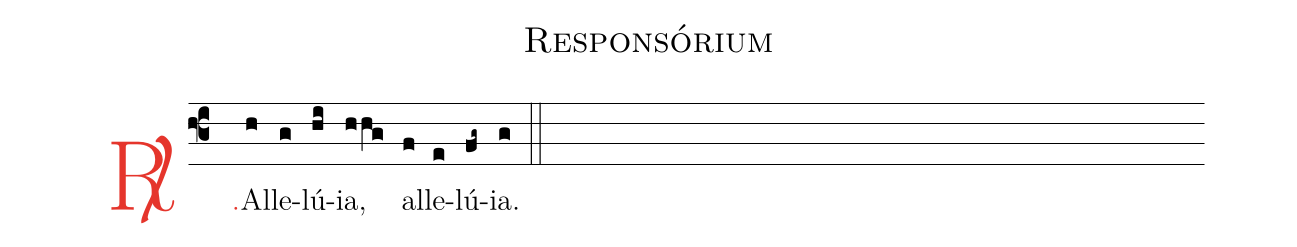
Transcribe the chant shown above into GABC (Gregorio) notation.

name: Responsórium;
%%
(f3)

<nlba><c><sp>R/</sp>.</c>() Al</nlba>(h)le(g)lú(hi)ia,(hhg) al(f)le(e)lú(fg~)ia.(g)

(::)
